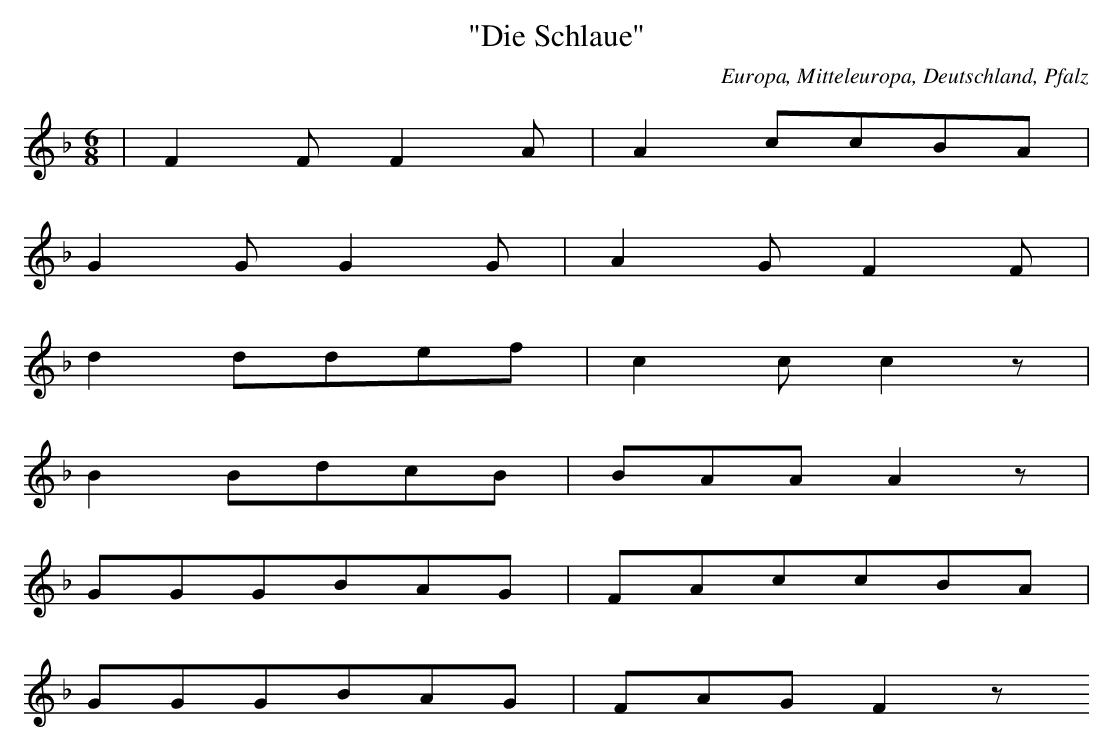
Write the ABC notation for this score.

X:1
T: "Die Schlaue"
O: Europa, Mitteleuropa, Deutschland, Pfalz
M: 6/8
L: 1/8
K: F
 | F2FF2A | A2ccBA |
G2GG2G | A2GF2F |
d2ddef | c2cc2z |
B2BdcB | BAAA2z |
GGGBAG | FAccBA |
GGGBAG | FAGF2z
